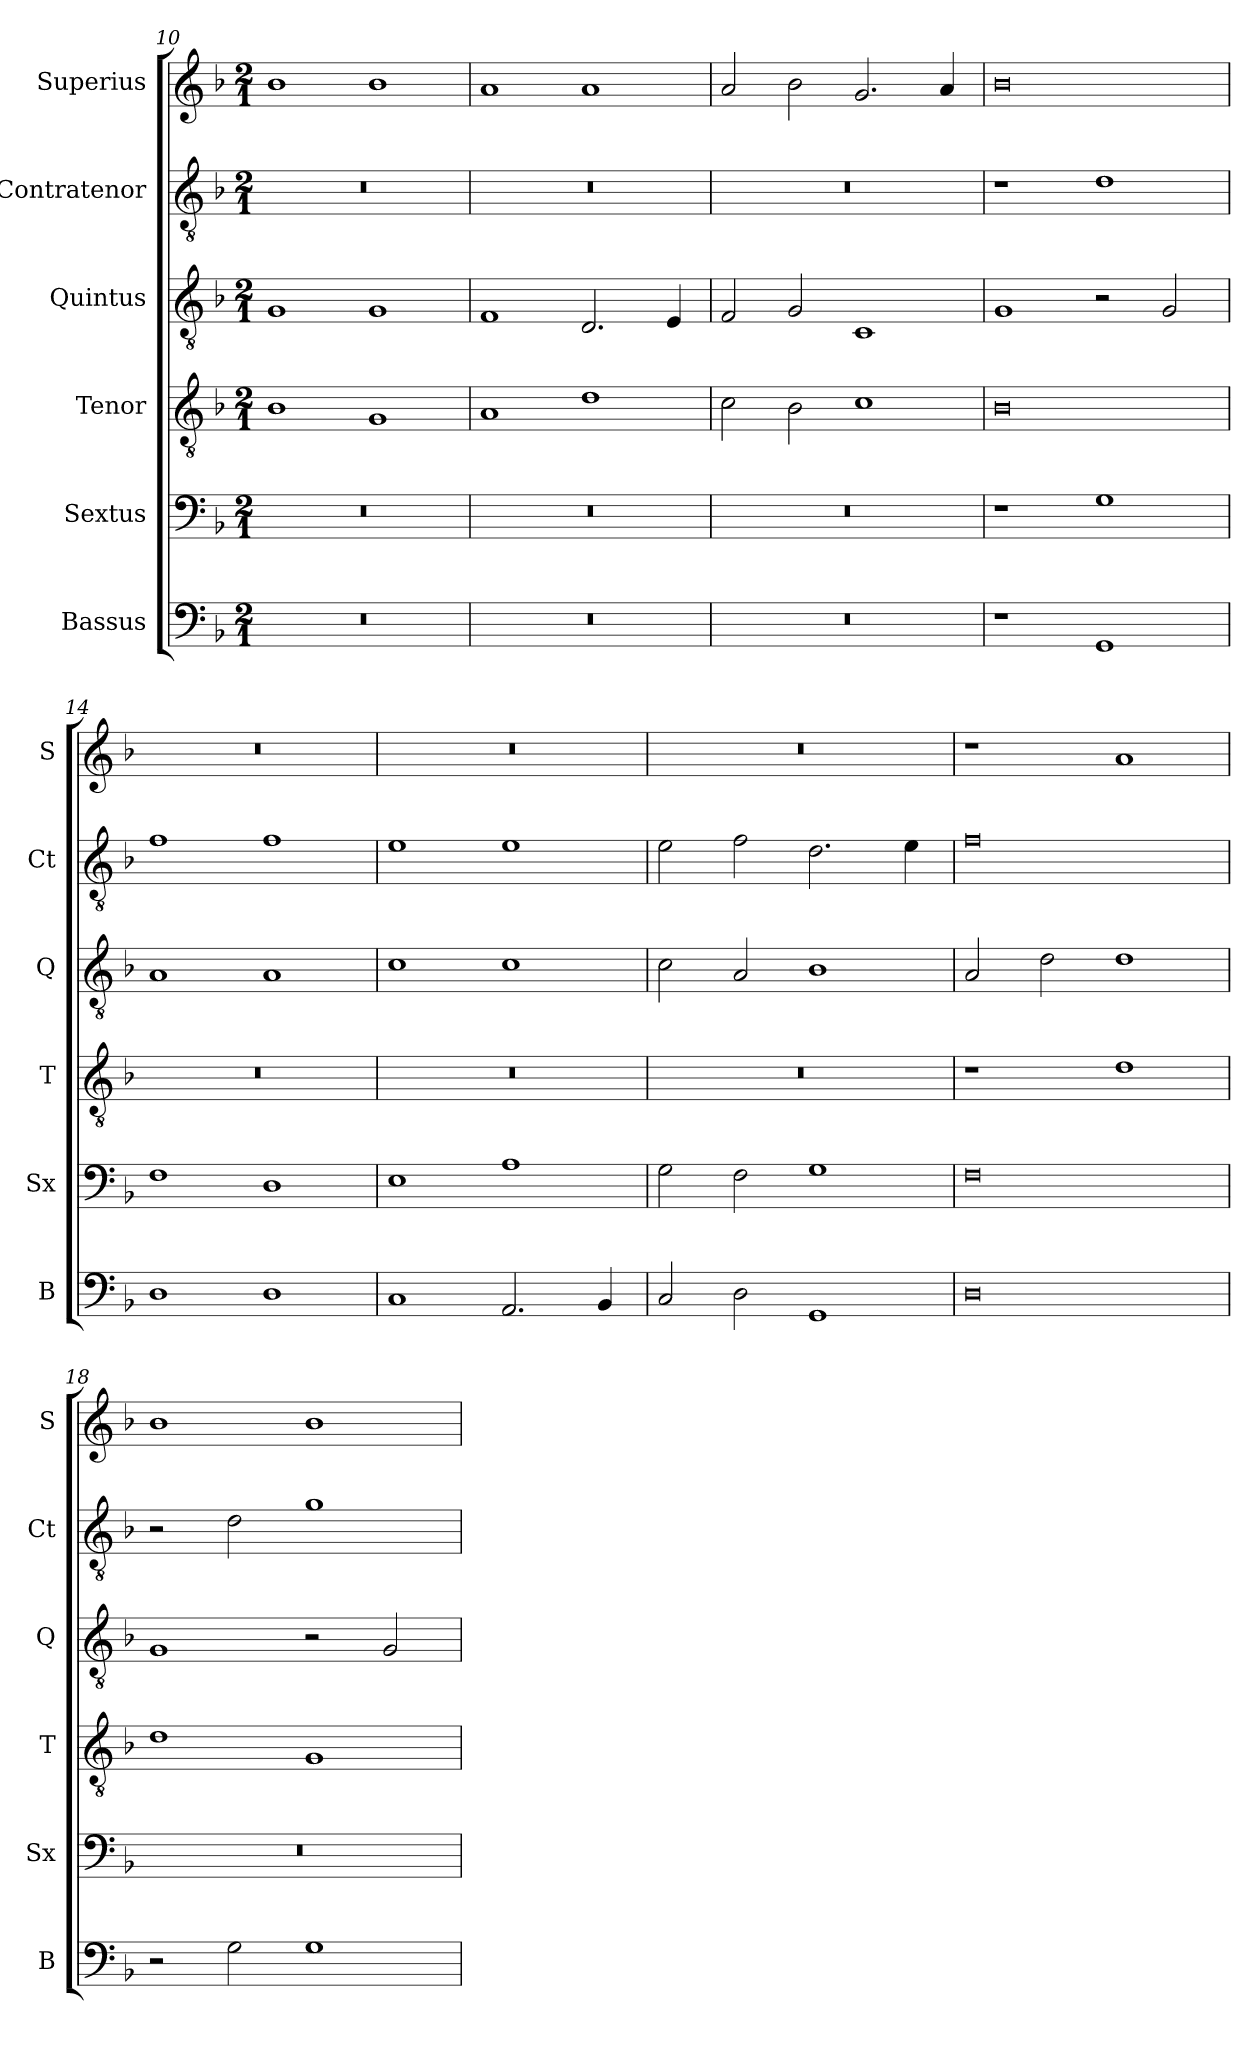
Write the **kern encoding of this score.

**kern	**kern	**kern	**kern	**kern	**kern
*part6	*part5	*part4	*part3	*part2	*part1
*staff6	*staff5	*staff4	*staff3	*staff2	*staff1
*I"Bassus	*I"Sextus	*I"Tenor	*I"Quintus	*I"Contratenor	*I"Superius
*I'B	*I'Sx	*I'T	*I'Q	*I'Ct	*I'S
*clefF4	*clefF4	*clefGv2	*clefGv2	*clefGv2	*clefG2
*k[b-]	*k[b-]	*k[b-]	*k[b-]	*k[b-]	*k[b-]
*M2/1	*M2/1	*M2/1	*M2/1	*M2/1	*M2/1
=10	=10	=10	=10	=10	=10
0r	0r	1B-	1G	0r	1b-
.	.	1G	1G	.	1b-
=11	=11	=11	=11	=11	=11
0r	0r	1A	1F	0r	1a
.	.	1d	2.D/	.	1a
.	.	.	4E/	.	.
=12	=12	=12	=12	=12	=12
0r	0r	2c\	2F/	0r	2a/
.	.	2B-\	2G/	.	2b-\
.	.	1c	1C	.	2.g/
.	.	.	.	.	4a/
=13	=13	=13	=13	=13	=13
1r	1r	0B-	1G	1r	0b-
1GG	1G	.	2r	1d	.
.	.	.	2G/	.	.
=14	=14	=14	=14	=14	=14
1D	1F	0r	1A	1f	0r
1D	1D	.	1A	1f	.
=15	=15	=15	=15	=15	=15
1C	1E	0r	1c	1e	0r
2.AA/	1A	.	1c	1e	.
4BB-/	.	.	.	.	.
=16	=16	=16	=16	=16	=16
2C/	2G\	0r	2c\	2e\	0r
2D\	2F\	.	2A/	2f\	.
1GG	1G	.	1B-	2.d\	.
.	.	.	.	4e\	.
=17	=17	=17	=17	=17	=17
0D	0F	1r	2A/	0f	1r
.	.	.	2d\	.	.
.	.	1d	1d	.	1a
=18	=18	=18	=18	=18	=18
2r	0r	1d	1G	2r	1b-
2G\	.	.	.	2d\	.
1G	.	1G	2r	1g	1b-
.	.	.	2G/	.	.
=	=	=	=	=	=
*-	*-	*-	*-	*-	*-
